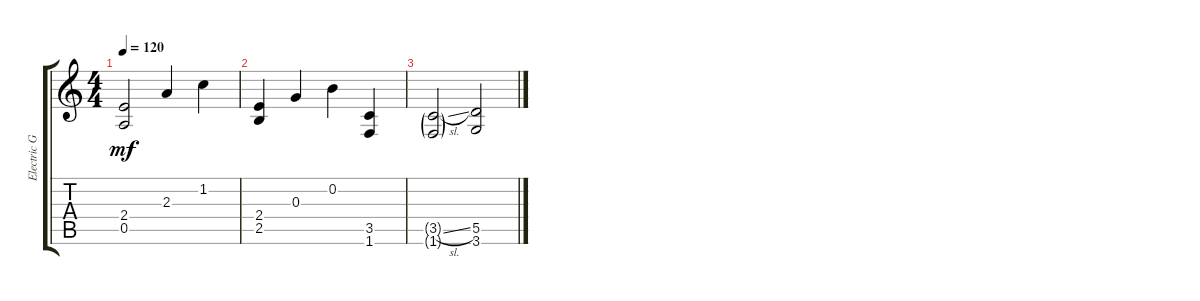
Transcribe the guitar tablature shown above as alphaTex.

\track ("Electric Guitar" "Electric G") {instrument electricguitarclean}
\staff {score tabs}
\tuning (E4 B3 G3 D3 A2 E2) {hide}
\ts (4 4)
\tempo 120
\clef g2
\ks c
(2.4 0.5).2{dy mf instrument electricguitarclean} 2.3.4 1.2.4 |
(2.4 2.5).4 0.3.4 0.2.4 (3.5 1.6).4 |
(3.5{sl g} 1.6{g}).2 (5.5 3.6).2
